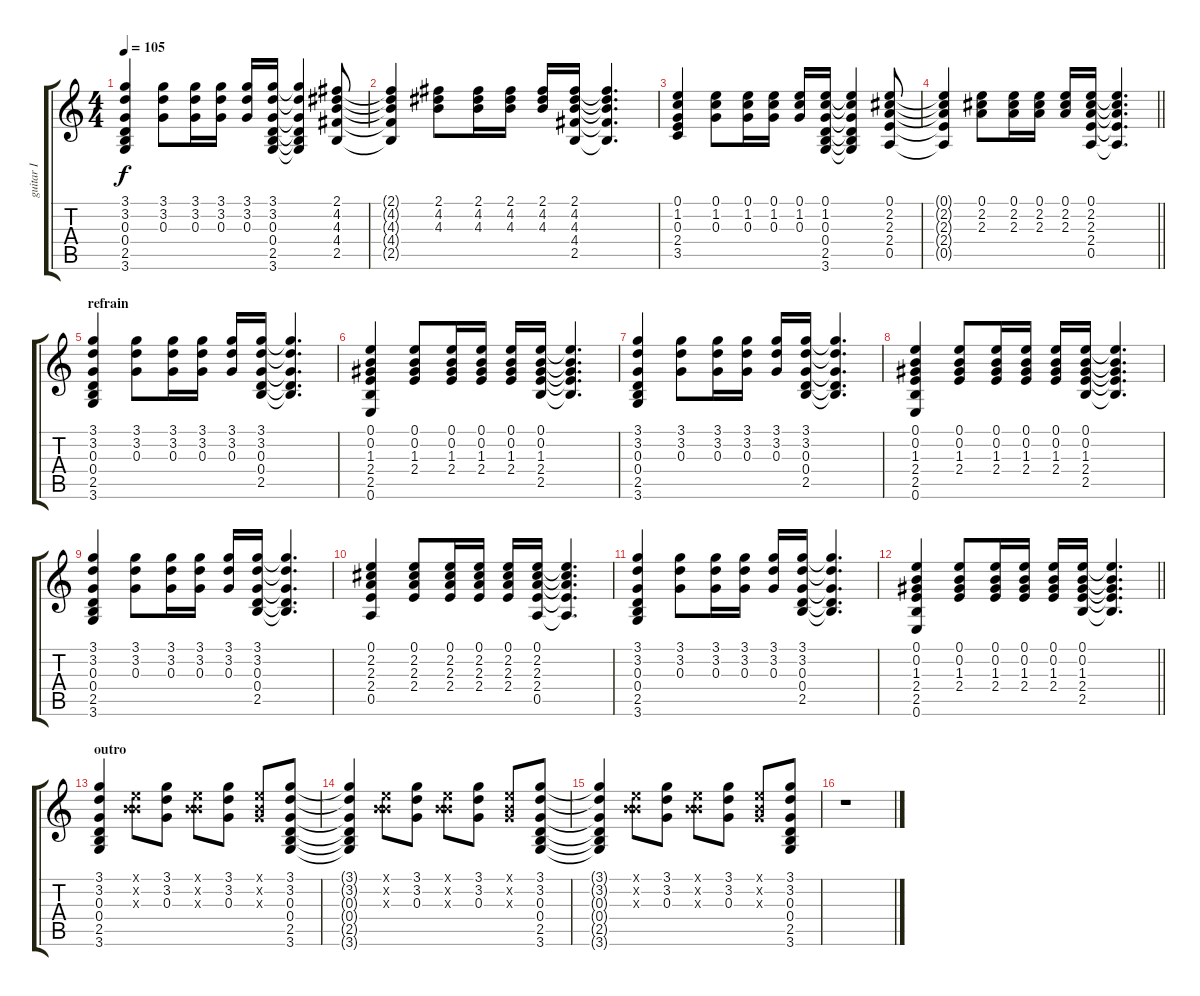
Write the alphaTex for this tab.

\track ("guitar I" "guitar I") {instrument acousticguitarsteel}
\staff {score tabs}
\tuning (E4 B3 G3 D3 A2 E2) {hide}
\ts (4 4)
\tempo 105
\clef g2
\ks c
(3.1 3.2 0.3 0.4 2.5 3.6).4{dy f} (3.1 3.2 0.3).8 (3.1 3.2 0.3).16 (3.1 3.2 0.3).16 (3.1 3.2 0.3).16 (3.1 3.2 0.3 0.4 2.5 3.6).16 (3.1{t} 3.2{t} 0.3{t} 0.4{t} 2.5{t} 3.6{t}).4 (2.1 4.2 4.3 4.4 2.5).8 |
(2.1{t} 4.2{t} 4.3{t} 4.4{t} 2.5{t}).4 (2.1 4.2 4.3).8 (2.1 4.2 4.3).16 (2.1 4.2 4.3).16 (2.1 4.2 4.3).16 (2.1 4.2 4.3 4.4 2.5).16 (2.1{t} 4.2{t} 4.3{t} 4.4{t} 2.5{t}).4{d} |
(0.1 1.2 0.3 2.4 3.5).4 (0.1 1.2 0.3).8 (0.1 1.2 0.3).16 (0.1 1.2 0.3).16 (0.1 1.2 0.3).16 (0.1 1.2 0.3 0.4 2.5 3.6).16 (0.1{t} 1.2{t} 0.3{t} 0.4{t} 2.5{t} 3.6{t}).4 (0.1 2.2 2.3 2.4 0.5).8 |
\barLineRight lightlight
(0.1{t} 2.2{t} 2.3{t} 2.4{t} 0.5{t}).4 (0.1 2.2 2.3).8 (0.1 2.2 2.3).16 (0.1 2.2 2.3).16 (0.1 2.2 2.3).16 (0.1 2.2 2.3 2.4 0.5).16 (0.1{t} 2.2{t} 2.3{t} 2.4{t} 0.5{t}).4{d} |
\section ("" "refrain")
(3.1 3.2 0.3 0.4 2.5 3.6).4 (3.1 3.2 0.3).8 (3.1 3.2 0.3).16 (3.1 3.2 0.3).16 (3.1 3.2 0.3).16 (3.1 3.2 0.3 0.4 2.5).16 (3.1{t} 3.2{t} 0.3{t} 0.4{t} 2.5{t}).4{d} |
(0.1 0.2 1.3 2.4 2.5 0.6).4 (0.1 0.2 1.3 2.4).8 (0.1 0.2 1.3 2.4).16 (0.1 0.2 1.3 2.4).16 (0.1 0.2 1.3 2.4).16 (0.1 0.2 1.3 2.4 2.5).16 (0.1{t} 0.2{t} 1.3{t} 2.4{t} 2.5{t}).4{d} |
(3.1 3.2 0.3 0.4 2.5 3.6).4 (3.1 3.2 0.3).8 (3.1 3.2 0.3).16 (3.1 3.2 0.3).16 (3.1 3.2 0.3).16 (3.1 3.2 0.3 0.4 2.5).16 (3.1{t} 3.2{t} 0.3{t} 0.4{t} 2.5{t}).4{d} |
(0.1 0.2 1.3 2.4 2.5 0.6).4 (0.1 0.2 1.3 2.4).8 (0.1 0.2 1.3 2.4).16 (0.1 0.2 1.3 2.4).16 (0.1 0.2 1.3 2.4).16 (0.1 0.2 1.3 2.4 2.5).16 (0.1{t} 0.2{t} 1.3{t} 2.4{t} 2.5{t}).4{d} |
(3.1 3.2 0.3 0.4 2.5 3.6).4 (3.1 3.2 0.3).8 (3.1 3.2 0.3).16 (3.1 3.2 0.3).16 (3.1 3.2 0.3).16 (3.1 3.2 0.3 0.4 2.5).16 (3.1{t} 3.2{t} 0.3{t} 0.4{t} 2.5{t}).4{d} |
(0.1 2.2 2.3 2.4 0.5).4 (0.1 2.2 2.3 2.4).8 (0.1 2.2 2.3 2.4).16 (0.1 2.2 2.3 2.4).16 (0.1 2.2 2.3 2.4).16 (0.1 2.2 2.3 2.4 0.5).16 (0.1{t} 2.2{t} 2.3{t} 2.4{t} 0.5{t}).4{d} |
(3.1 3.2 0.3 0.4 2.5 3.6).4 (3.1 3.2 0.3).8 (3.1 3.2 0.3).16 (3.1 3.2 0.3).16 (3.1 3.2 0.3).16 (3.1 3.2 0.3 0.4 2.5).16 (3.1{t} 3.2{t} 0.3{t} 0.4{t} 2.5{t}).4{d} |
\barLineRight lightlight
(0.1 0.2 1.3 2.4 2.5 0.6).4 (0.1 0.2 1.3 2.4).8 (0.1 0.2 1.3 2.4).16 (0.1 0.2 1.3 2.4).16 (0.1 0.2 1.3 2.4).16 (0.1 0.2 1.3 2.4 2.5).16 (0.1{t} 0.2{t} 1.3{t} 2.4{t} 2.5{t}).4{d} |
\section ("" "outro")
(3.1 3.2 0.3 0.4 2.5 3.6).4 (0.1{x} 0.2{x} 4.3{x}).8 (3.1 3.2 0.3).8 (0.1{x} 0.2{x} 4.3{x}).8 (3.1 3.2 0.3).8 (0.1{x} 0.2{x} 0.3{x}).8 (3.1 3.2 0.3 0.4 2.5 3.6).8 |
(3.1{t} 3.2{t} 0.3{t} 0.4{t} 2.5{t} 3.6{t}).4 (0.1{x} 0.2{x} 4.3{x}).8 (3.1 3.2 0.3).8 (0.1{x} 0.2{x} 4.3{x}).8 (3.1 3.2 0.3).8 (0.1{x} 0.2{x} 0.3{x}).8 (3.1 3.2 0.3 0.4 2.5 3.6).8 |
(3.1{t} 3.2{t} 0.3{t} 0.4{t} 2.5{t} 3.6{t}).4 (0.1{x} 0.2{x} 4.3{x}).8 (3.1 3.2 0.3).8 (0.1{x} 0.2{x} 4.3{x}).8 (3.1 3.2 0.3).8 (0.1{x} 0.2{x} 0.3{x}).8 (3.1 3.2 0.3 0.4 2.5 3.6).8 |
r.1
